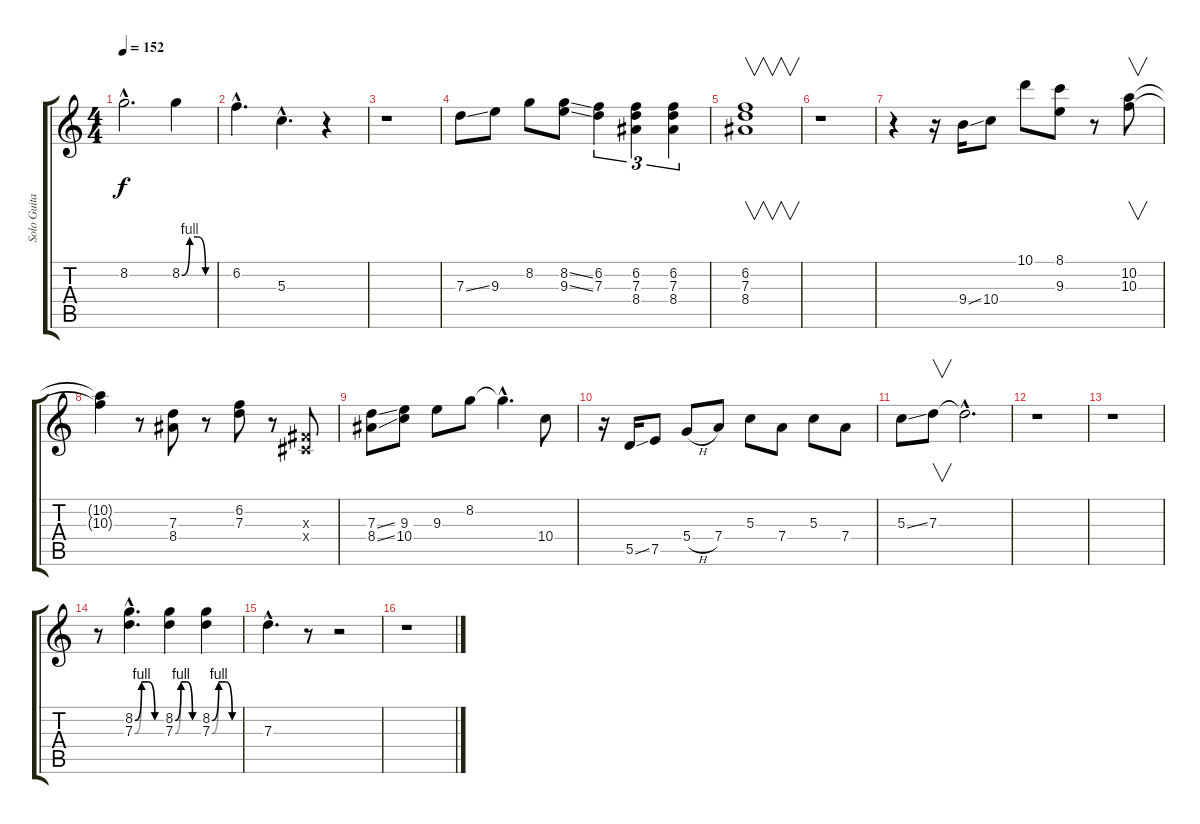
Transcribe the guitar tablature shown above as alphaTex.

\track ("Solo Guitar" "Solo Guita") {instrument electricguitarclean}
\staff {score tabs}
\tuning (E4 B3 G3 D3 A2 E2) {hide}
\ts (4 4)
\tempo 152
\clef g2
\ks c
8.2{hac t}.2{d dy f} 8.2{be (custom 0 0 15 4 30 4 45 0 60 0)}.4 |
6.2{hac}.4{d} 5.3{hac}.4{d} r.4 |
r.1 |
7.3{ss}.8 9.3.8 8.2.8 (8.2{ss} 9.3{ss}).8 (6.2 7.3).4{tu (3 2)} (6.2 7.3 8.4).4{tu (3 2)} (6.2 7.3 8.4).4{tu (3 2)} |
(6.2 7.3 8.4).1{v} |
r.1 |
r.4 r.16 9.4{ss}.16 10.4.8 10.1.8 (8.1 9.3).8 r.8 (10.2 10.3).8{v} |
(10.2{t} 10.3{t}).4 r.8 (7.3 8.4).8 r.8 (6.2 7.3).8 r.8 (-1.3{x} -1.4{x}).8 |
(7.3{ss} 8.4{ss}).8 (9.3 10.4).8 9.3.8 8.2.8 8.2{hac t}.4{d} 10.4.8 |
r.16 5.5{ss}.16 7.5.8 5.4{h}.8 7.4.8 5.3.8 7.4.8 5.3.8 7.4.8 |
5.3{ss}.8 7.3.8{v} 7.3{hac t}.2{d} |
r.1 |
r.1 |
r.8 (8.2{be (custom 0 0 15 4 30 4 45 0 60 0) hac} 7.3{be (custom 0 0 15 4 30 4 45 0 60 0) hac}).4{d} (8.2{be (custom 0 0 15 4 30 4 45 0 60 0)} 7.3{be (custom 0 0 15 4 30 4 45 0 60 0)}).4 (8.2{be (custom 0 0 15 4 30 4 45 0 60 0)} 7.3{be (custom 0 0 15 4 30 4 45 0 60 0)}).4 |
7.3{hac}.4{d} r.8 r.2 |
r.1
